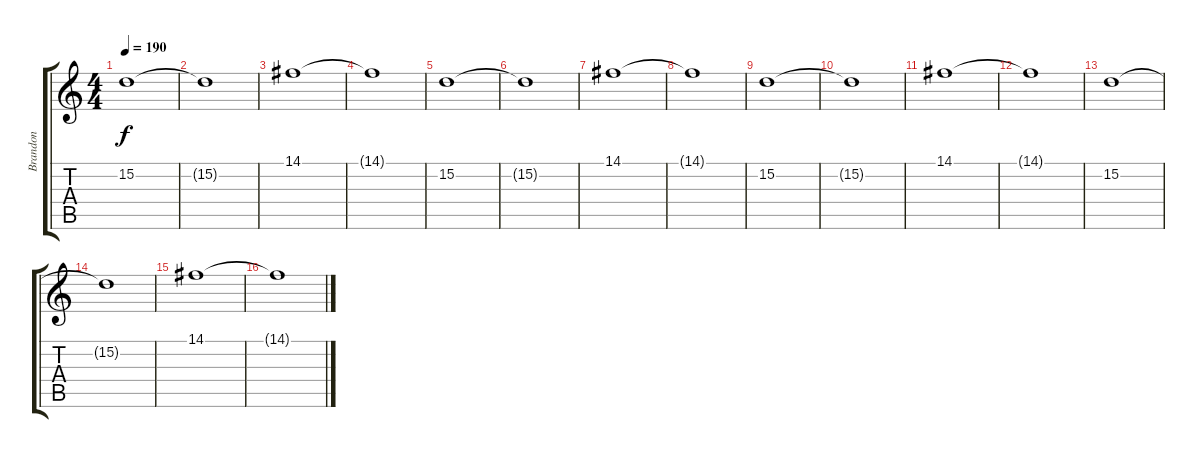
\track ("Brandon" "Brandon") {instrument acousticgrandpiano}
\staff {score tabs}
\tuning (E4 B3 G3 D3 A2 E2) {hide}
\ts (4 4)
\tempo 190
\clef g2
\ks c
15.2.1{dy f} |
15.2{t}.1 |
14.1.1 |
14.1{t}.1 |
15.2.1 |
15.2{t}.1 |
14.1.1 |
14.1{t}.1 |
15.2.1 |
15.2{t}.1 |
14.1.1 |
14.1{t}.1 |
15.2.1 |
15.2{t}.1 |
14.1.1 |
14.1{t}.1
